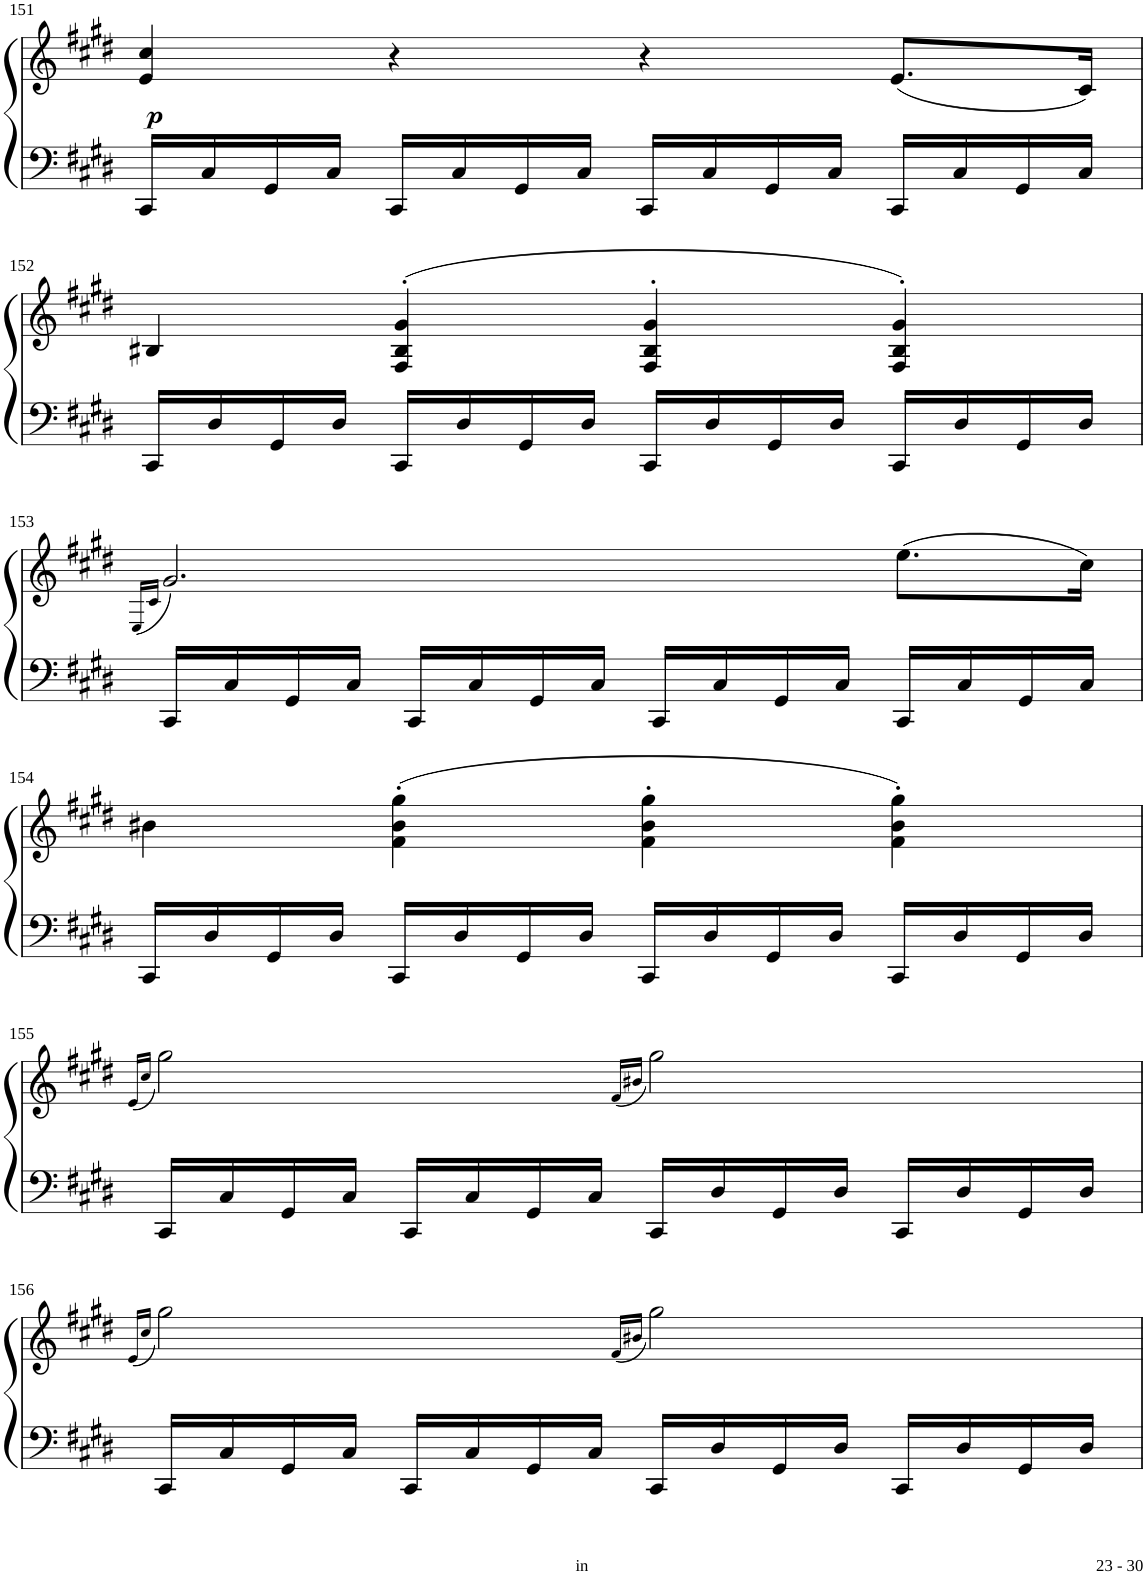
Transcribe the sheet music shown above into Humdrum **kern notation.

**kern	**kern	**dynam
*part1	*part1	*part1
*staff2	*staff1	*staff1/2
*I"Piano	*	*
*I'Pno	*	*
!!LO:PB:g=z
*clefF4	*clefG2	*
*k[f#c#g#d#]	*k[f#c#g#d#]	*
*M4/4	*M4/4	*
*met(c)	*met(c)	*
=151	=151	=151
!	!	!LO:DY:b
16CC#/LL	4e/ 4cc#/	p
16C#/	.	.
16GG#/	.	.
16C#/JJ	.	.
16CC#/LL	4r	.
16C#/	.	.
16GG#/	.	.
16C#/JJ	.	.
16CC#/LL	4r	.
16C#/	.	.
16GG#/	.	.
16C#/JJ	.	.
16CC#/LL	(8.e/L	.
16C#/	.	.
16GG#/	.	.
16C#/JJ	16c#/Jk)	.
!!LO:LB:g=z
=152	=152	=152
16CC#/LL	4B#X/	.
16D#/	.	.
16GG#/	.	.
16D#/JJ	.	.
16CC#/LL	(>4F#/'> 4B#/'> 4g#/'>	.
16D#/	.	.
16GG#/	.	.
16D#/JJ	.	.
16CC#/LL	4F#/'> 4B#/'> 4g#/'>	.
16D#/	.	.
16GG#/	.	.
16D#/JJ	.	.
16CC#/LL	4F#/'> 4B#/'> 4g#/'>)	.
16D#/	.	.
16GG#/	.	.
16D#/JJ	.	.
!!LO:LB:g=z
=153	=153	=153
.	(16qE/LL	.
.	16qc#/JJ	.
16CC#/LL	2.g#/)	.
16C#/	.	.
16GG#/	.	.
16C#/JJ	.	.
16CC#/LL	.	.
16C#/	.	.
16GG#/	.	.
16C#/JJ	.	.
16CC#/LL	.	.
16C#/	.	.
16GG#/	.	.
16C#/JJ	.	.
16CC#/LL	(8.ee\L	.
16C#/	.	.
16GG#/	.	.
16C#/JJ	16cc#\Jk)	.
!!LO:LB:g=z
=154	=154	=154
16CC#/LL	4b#X\	.
16D#/	.	.
16GG#/	.	.
16D#/JJ	.	.
16CC#/LL	(4f#\' 4b#\' 4gg#\'	.
16D#/	.	.
16GG#/	.	.
16D#/JJ	.	.
16CC#/LL	4f#\' 4b#\' 4gg#\'	.
16D#/	.	.
16GG#/	.	.
16D#/JJ	.	.
16CC#/LL	4f#\' 4b#\' 4gg#\')	.
16D#/	.	.
16GG#/	.	.
16D#/JJ	.	.
!!LO:LB:g=z
=155	=155	=155
.	(16qe/LL	.
.	16qcc#/JJ	.
16CC#/LL	2gg#\)	.
16C#/	.	.
16GG#/	.	.
16C#/JJ	.	.
16CC#/LL	.	.
16C#/	.	.
16GG#/	.	.
16C#/JJ	.	.
.	(16qf#/LL	.
.	16qb#X/JJ	.
16CC#/LL	2gg#\)	.
16D#/	.	.
16GG#/	.	.
16D#/JJ	.	.
16CC#/LL	.	.
16D#/	.	.
16GG#/	.	.
16D#/JJ	.	.
!!LO:LB:g=z
=156	=156	=156
.	(16qe/LL	.
.	16qcc#/JJ	.
16CC#/LL	2gg#\)	.
16C#/	.	.
16GG#/	.	.
16C#/JJ	.	.
16CC#/LL	.	.
16C#/	.	.
16GG#/	.	.
16C#/JJ	.	.
.	(16qf#/LL	.
.	16qb#X/JJ	.
16CC#/LL	2gg#\)	.
16D#/	.	.
16GG#/	.	.
16D#/JJ	.	.
16CC#/LL	.	.
16D#/	.	.
16GG#/	.	.
16D#/JJ	.	.
=	=	=
*-	*-	*-
